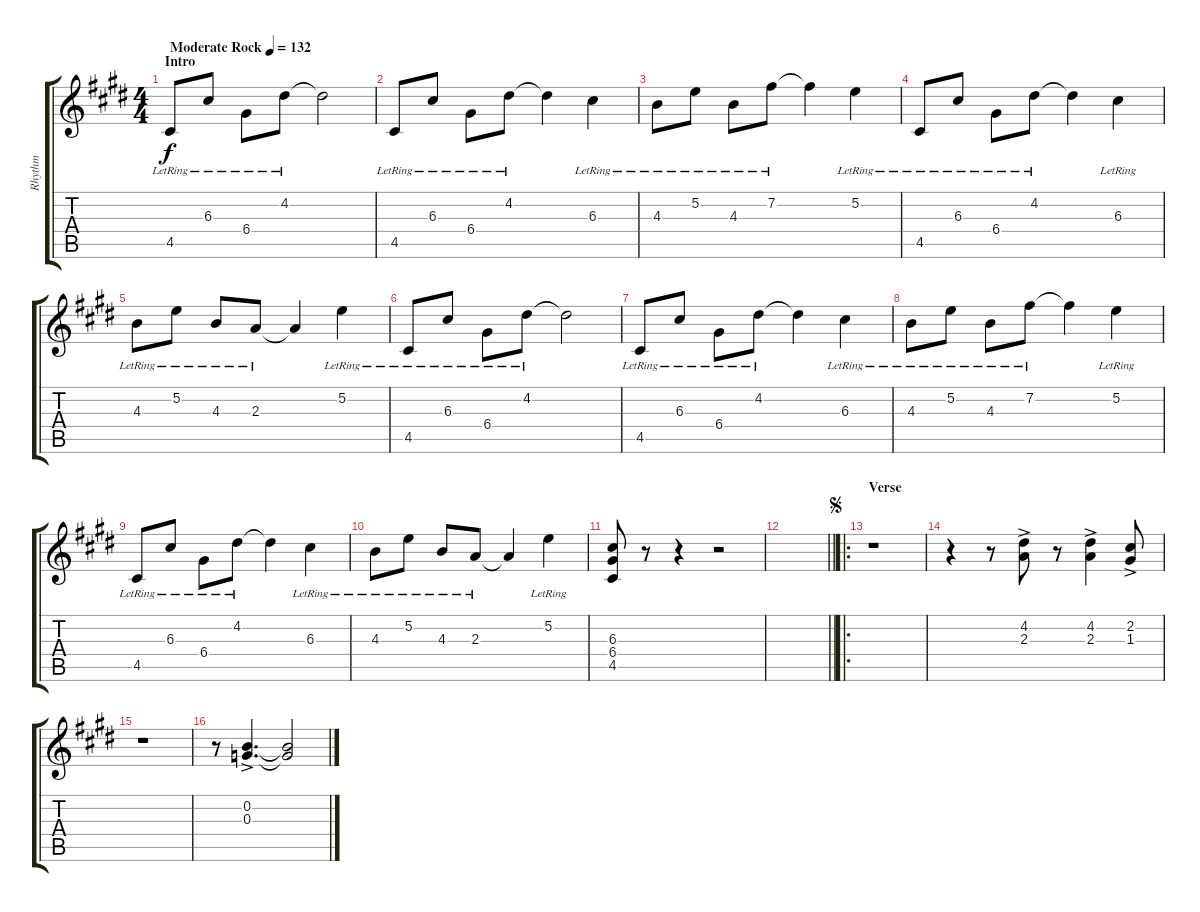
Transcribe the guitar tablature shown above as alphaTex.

\track ("Rhythm" "Rhythm") {instrument distortionguitar}
\staff {score tabs}
\tuning (E4 B3 G3 D3 A2 E2) {hide}
\ts (4 4)
\section ("" "Intro")
\tempo (132 "Moderate Rock")
\clef g2
\ks c#minor
4.5{lr}.8{dy f instrument distortionguitar} 6.3{lr}.8 6.4{lr}.8 4.2{lr}.8 4.2{t}.2 |
4.5{lr}.8 6.3{lr}.8 6.4{lr}.8 4.2{lr}.8 4.2{t}.4 6.3{lr}.4 |
4.3{lr}.8 5.2{lr}.8 4.3{lr}.8 7.2{lr}.8 7.2{t}.4 5.2{lr}.4 |
4.5{lr}.8 6.3{lr}.8 6.4{lr}.8 4.2{lr}.8 4.2{t}.4 6.3{lr}.4 |
4.3{lr}.8 5.2{lr}.8 4.3{lr}.8 2.3{lr}.8 2.3{t}.4 5.2{lr}.4 |
4.5{lr}.8 6.3{lr}.8 6.4{lr}.8 4.2{lr}.8 4.2{t}.2 |
4.5{lr}.8 6.3{lr}.8 6.4{lr}.8 4.2{lr}.8 4.2{t}.4 6.3{lr}.4 |
4.3{lr}.8 5.2{lr}.8 4.3{lr}.8 7.2{lr}.8 7.2{t}.4 5.2{lr}.4 |
4.5{lr}.8 6.3{lr}.8 6.4{lr}.8 4.2{lr}.8 4.2{t}.4 6.3{lr}.4 |
4.3{lr}.8 5.2{lr}.8 4.3{lr}.8 2.3{lr}.8 2.3{t}.4 5.2{lr}.4 |
(6.3 6.4 4.5).8 r.8 r.4 r.2 |
\barLineRight lightlight
|
\ro
\section ("" "Verse")
\jump segno
r.1{volume 13} |
r.4 r.8 (4.2{ac} 2.3{ac}).8 r.8 (4.2{ac} 2.3{ac}).4 (2.2{ac} 1.3{ac}).8 |
r.1 |
r.8 (0.2{ac} 0.3{ac}).4{d} (0.2{t} 0.3{t}).2
